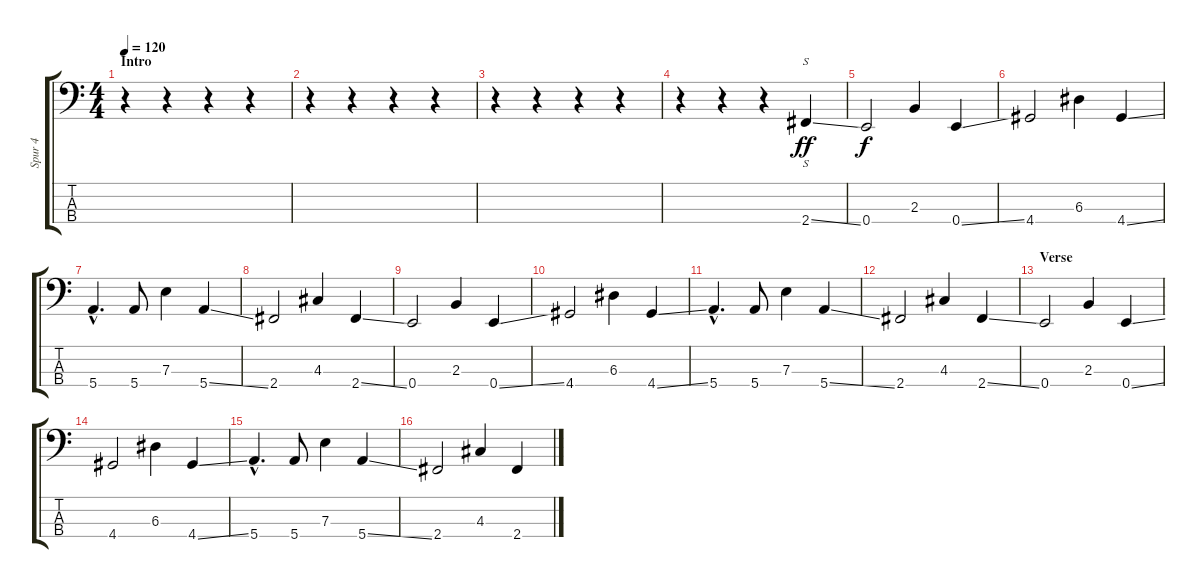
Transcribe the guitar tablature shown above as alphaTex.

\track ("Spur 4" "Spur 4") {instrument electricbassfinger}
\staff {score tabs}
\tuning (G2 D2 A1 E1) {hide}
\ts (4 4)
\section ("" "Intro")
\tempo 120
\clef f4
\ks c
r.4{dy ff instrument electricbassfinger} r.4 r.4 r.4 |
r.4 r.4 r.4 r.4 |
r.4 r.4 r.4 r.4 |
r.4 r.4 r.4 2.4{ss}.4{s} |
0.4.2{dy f} 2.3.4 0.4{ss}.4 |
4.4.2 6.3.4 4.4{ss}.4 |
5.4{hac}.4{d} 5.4.8 7.3.4 5.4{ss}.4 |
2.4.2 4.3.4 2.4{ss}.4 |
0.4.2 2.3.4 0.4{ss}.4 |
4.4.2 6.3.4 4.4{ss}.4 |
5.4{hac}.4{d} 5.4.8 7.3.4 5.4{ss}.4 |
2.4.2 4.3.4 2.4{ss}.4 |
\section ("" "Verse")
0.4.2 2.3.4 0.4{ss}.4 |
4.4.2 6.3.4 4.4{ss}.4 |
5.4{hac}.4{d} 5.4.8 7.3.4 5.4{ss}.4 |
2.4.2 4.3.4 2.4{ss}.4
